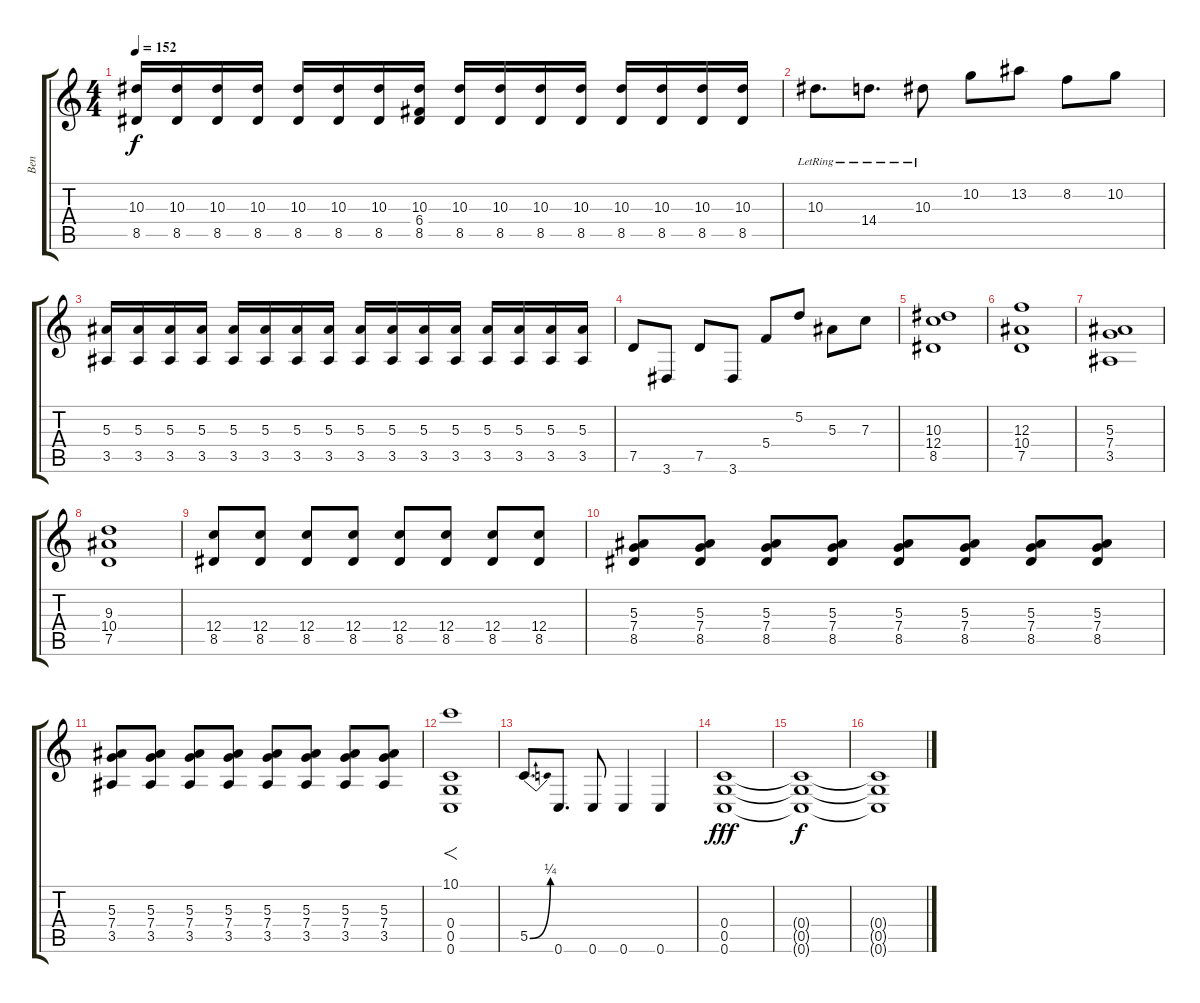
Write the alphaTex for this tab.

\track ("Ben" "Ben") {instrument distortionguitar}
\staff {score tabs}
\tuning (D4 A3 F3 C3 G2 C2) {hide}
\ts (4 4)
\tempo 152
\clef g2
\ks c
(10.3 8.5).16{dy f} (10.3 8.5).16 (10.3 8.5).16 (10.3 8.5).16 (10.3 8.5).16 (10.3 8.5).16 (10.3 8.5).16 (10.3 6.4 8.5).16 (10.3 8.5).16 (10.3 8.5).16 (10.3 8.5).16 (10.3 8.5).16 (10.3 8.5).16 (10.3 8.5).16 (10.3 8.5).16 (10.3 8.5).16 |
10.3{lr}.8{d} 14.4{lr}.8{d} 10.3{lr}.8 10.2.8 13.2.8 8.2.8 10.2.8 |
(5.3 3.5).16 (5.3 3.5).16 (5.3 3.5).16 (5.3 3.5).16 (5.3 3.5).16 (5.3 3.5).16 (5.3 3.5).16 (5.3 3.5).16 (5.3 3.5).16 (5.3 3.5).16 (5.3 3.5).16 (5.3 3.5).16 (5.3 3.5).16 (5.3 3.5).16 (5.3 3.5).16 (5.3 3.5).16 |
7.5.8 3.6.8 7.5.8 3.6.8 5.4.8 5.2.8 5.3.8 7.3.8 |
(10.3 12.4 8.5).1 |
(12.3 10.4 7.5).1 |
(5.3 7.4 3.5).1 |
(9.3 10.4 7.5).1 |
(12.4 8.5).8 (12.4 8.5).8 (12.4 8.5).8 (12.4 8.5).8 (12.4 8.5).8 (12.4 8.5).8 (12.4 8.5).8 (12.4 8.5).8 |
(5.3 7.4 8.5).8 (5.3 7.4 8.5).8 (5.3 7.4 8.5).8 (5.3 7.4 8.5).8 (5.3 7.4 8.5).8 (5.3 7.4 8.5).8 (5.3 7.4 8.5).8 (5.3 7.4 8.5).8 |
(5.3 7.4 3.5).8 (5.3 7.4 3.5).8 (5.3 7.4 3.5).8 (5.3 7.4 3.5).8 (5.3 7.4 3.5).8 (5.3 7.4 3.5).8 (5.3 7.4 3.5).8 (5.3 7.4 3.5).8 |
(10.1 0.4 0.5 0.6).1{f} |
5.5{be (bend 0 0 60 1)}.8{d} 0.6.8{d} 0.6.8 0.6.4 0.6.4 |
(0.4 0.5 0.6).1{dy fff} |
(0.4{t} 0.5{t} 0.6{t}).1{dy f} |
(0.4{t} 0.5{t} 0.6{t}).1
